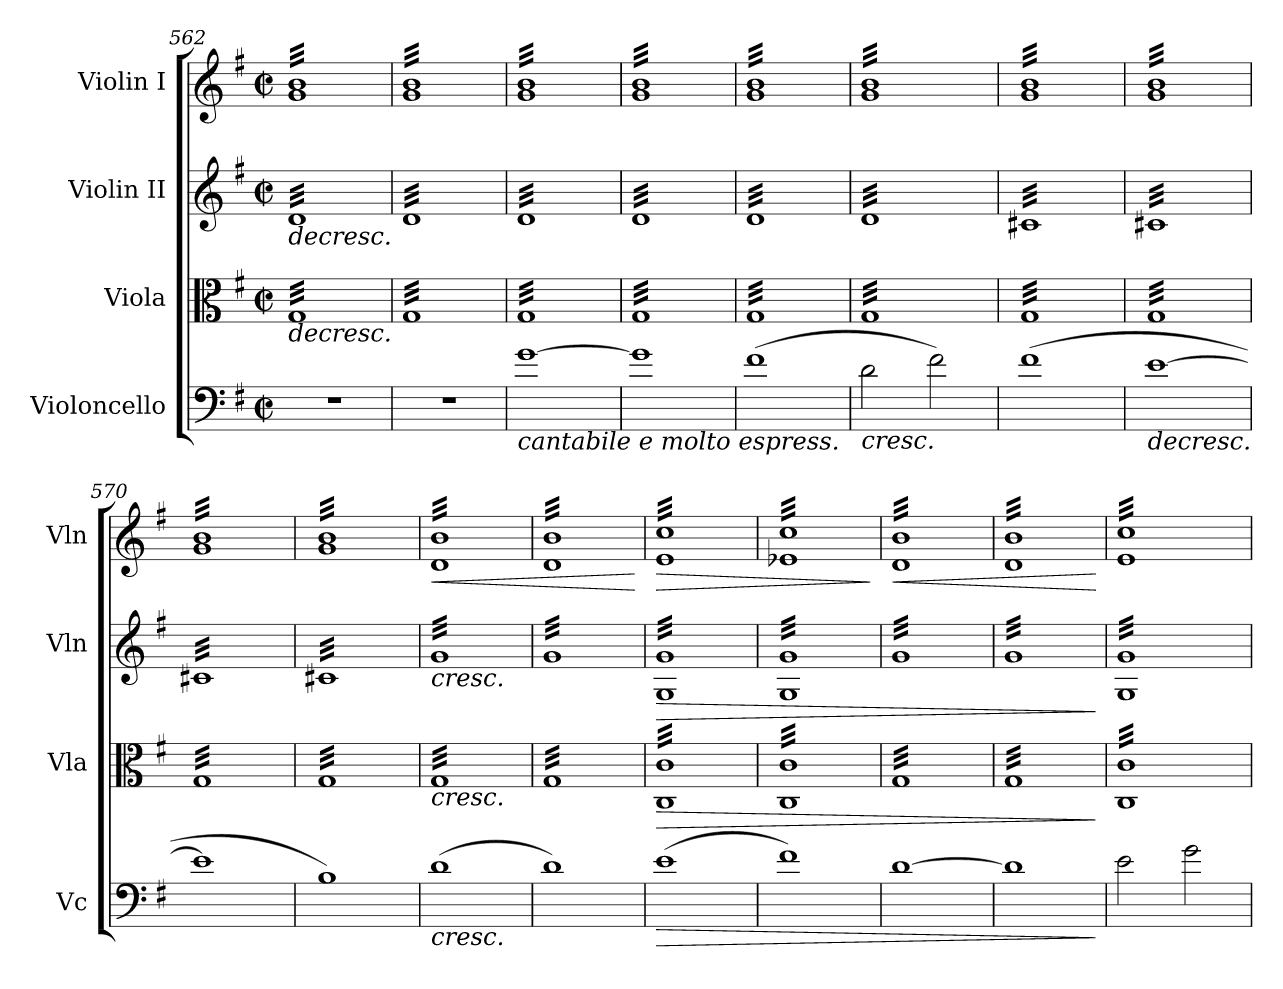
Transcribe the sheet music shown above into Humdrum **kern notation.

**kern	**dynam	**kern	**dynam	**kern	**dynam	**kern	**dynam
*part4	*part4	*part3	*part3	*part2	*part2	*part1	*part1
*staff4	*staff4	*staff3	*staff3	*staff2	*staff2	*staff1	*staff1
*I"Violoncello	*	*I"Viola	*	*I"Violin II	*	*I"Violin I	*
*I'Vc	*	*I'Vla	*	*I'Vln	*	*I'Vln	*
*clefF4	*	*clefC3	*	*clefG2	*	*clefG2	*
*k[f#]	*	*k[f#]	*	*k[f#]	*	*k[f#]	*
*M2/2	*	*M2/2	*	*M2/2	*	*M2/2	*
*met(c|)	*	*met(c|)	*	*met(c|)	*	*met(c|)	*
=562	=562	=562	=562	=562	=562	=562	=562
!	!	!	!LO:HP:b	!	!LO:HP:b	!	!
*	*	*tremolo	*	*	*	*	*
*	*	*	*	*tremolo	*	*	*
*	*	*	*	*	*	*tremolo	*
1r	.	32GLLL	>	32dLLL	>	32g 32bLLL	.
.	.	32G	.	32d	.	32g 32b	.
.	.	32G	.	32d	.	32g 32b	.
.	.	32G	.	32d	.	32g 32b	.
.	.	32G	.	32d	.	32g 32b	.
.	.	32G	.	32d	.	32g 32b	.
.	.	32G	.	32d	.	32g 32b	.
.	.	32G	.	32d	.	32g 32b	.
.	.	32G	.	32d	.	32g 32b	.
.	.	32G	.	32d	.	32g 32b	.
.	.	32G	.	32d	.	32g 32b	.
.	.	32G	.	32d	.	32g 32b	.
.	.	32G	.	32d	.	32g 32b	.
.	.	32G	.	32d	.	32g 32b	.
.	.	32G	.	32d	.	32g 32b	.
.	.	32G	.	32d	.	32g 32b	.
.	.	32G	.	32d	.	32g 32b	.
.	.	32G	.	32d	.	32g 32b	.
.	.	32G	.	32d	.	32g 32b	.
.	.	32G	.	32d	.	32g 32b	.
.	.	32G	.	32d	.	32g 32b	.
.	.	32G	.	32d	.	32g 32b	.
.	.	32G	.	32d	.	32g 32b	.
.	.	32G	.	32d	.	32g 32b	.
.	.	32G	.	32d	.	32g 32b	.
.	.	32G	.	32d	.	32g 32b	.
.	.	32G	.	32d	.	32g 32b	.
.	.	32G	.	32d	.	32g 32b	.
.	.	32G	.	32d	.	32g 32b	.
.	.	32G	.	32d	.	32g 32b	.
.	.	32G	.	32d	.	32g 32b	.
.	.	32GJJJ	.	32dJJJ	.	32g 32bJJJ	.
=563	=563	=563	=563	=563	=563	=563	=563
1r	.	32GLLL	.	32dLLL	.	32g 32bLLL	.
.	.	32G	.	32d	.	32g 32b	.
.	.	32G	.	32d	.	32g 32b	.
.	.	32G	.	32d	.	32g 32b	.
.	.	32G	.	32d	.	32g 32b	.
.	.	32G	.	32d	.	32g 32b	.
.	.	32G	.	32d	.	32g 32b	.
.	.	32G	.	32d	.	32g 32b	.
.	.	32G	.	32d	.	32g 32b	.
.	.	32G	.	32d	.	32g 32b	.
.	.	32G	.	32d	.	32g 32b	.
.	.	32G	.	32d	.	32g 32b	.
.	.	32G	.	32d	.	32g 32b	.
.	.	32G	.	32d	.	32g 32b	.
.	.	32G	.	32d	.	32g 32b	.
.	.	32G	.	32d	.	32g 32b	.
.	.	32G	.	32d	.	32g 32b	.
.	.	32G	.	32d	.	32g 32b	.
.	.	32G	.	32d	.	32g 32b	.
.	.	32G	.	32d	.	32g 32b	.
.	.	32G	.	32d	.	32g 32b	.
.	.	32G	.	32d	.	32g 32b	.
.	.	32G	.	32d	.	32g 32b	.
.	.	32G	.	32d	.	32g 32b	.
.	.	32G	.	32d	.	32g 32b	.
.	.	32G	.	32d	.	32g 32b	.
.	.	32G	.	32d	.	32g 32b	.
.	.	32G	.	32d	.	32g 32b	.
.	.	32G	.	32d	.	32g 32b	.
.	.	32G	.	32d	.	32g 32b	.
.	.	32G	.	32d	.	32g 32b	.
.	.	32GJJJ	.	32dJJJ	.	32g 32bJJJ	.
=564	=564	=564	=564	=564	=564	=564	=564
!LO:TX:b:i:t=cantabile e molto espress.	!	!	!	!	!	!	!
!	!LO:DY:b	!	!	!	!	!	!
[1g	other-dynamics	32GLLL	.	32dLLL	.	32g 32bLLL	.
.	.	32G	.	32d	.	32g 32b	.
.	.	32G	.	32d	.	32g 32b	.
.	.	32G	.	32d	.	32g 32b	.
.	.	32G	.	32d	.	32g 32b	.
.	.	32G	.	32d	.	32g 32b	.
.	.	32G	.	32d	.	32g 32b	.
.	.	32G	.	32d	.	32g 32b	.
.	.	32G	.	32d	.	32g 32b	.
.	.	32G	.	32d	.	32g 32b	.
.	.	32G	.	32d	.	32g 32b	.
.	.	32G	.	32d	.	32g 32b	.
.	.	32G	.	32d	.	32g 32b	.
.	.	32G	.	32d	.	32g 32b	.
.	.	32G	.	32d	.	32g 32b	.
.	.	32G	.	32d	.	32g 32b	.
.	.	32G	.	32d	.	32g 32b	.
.	.	32G	.	32d	.	32g 32b	.
.	.	32G	.	32d	.	32g 32b	.
.	.	32G	.	32d	.	32g 32b	.
.	.	32G	.	32d	.	32g 32b	.
.	.	32G	.	32d	.	32g 32b	.
.	.	32G	.	32d	.	32g 32b	.
.	.	32G	.	32d	.	32g 32b	.
.	.	32G	.	32d	.	32g 32b	.
.	.	32G	.	32d	.	32g 32b	.
.	.	32G	.	32d	.	32g 32b	.
.	.	32G	.	32d	.	32g 32b	.
.	.	32G	.	32d	.	32g 32b	.
.	.	32G	.	32d	.	32g 32b	.
.	.	32G	.	32d	.	32g 32b	.
.	.	32GJJJ	.	32dJJJ	.	32g 32bJJJ	.
!!LO:LB:g=z
=565	=565	=565	=565	=565	=565	=565	=565
1g]	.	32GLLL	.	32dLLL	.	32g 32bLLL	.
.	.	32G	.	32d	.	32g 32b	.
.	.	32G	.	32d	.	32g 32b	.
.	.	32G	.	32d	.	32g 32b	.
.	.	32G	.	32d	.	32g 32b	.
.	.	32G	.	32d	.	32g 32b	.
.	.	32G	.	32d	.	32g 32b	.
.	.	32G	.	32d	.	32g 32b	.
.	.	32G	.	32d	.	32g 32b	.
.	.	32G	.	32d	.	32g 32b	.
.	.	32G	.	32d	.	32g 32b	.
.	.	32G	.	32d	.	32g 32b	.
.	.	32G	.	32d	.	32g 32b	.
.	.	32G	.	32d	.	32g 32b	.
.	.	32G	.	32d	.	32g 32b	.
.	.	32G	.	32d	.	32g 32b	.
.	.	32G	.	32d	.	32g 32b	.
.	.	32G	.	32d	.	32g 32b	.
.	.	32G	.	32d	.	32g 32b	.
.	.	32G	.	32d	.	32g 32b	.
.	.	32G	.	32d	.	32g 32b	.
.	.	32G	.	32d	.	32g 32b	.
.	.	32G	.	32d	.	32g 32b	.
.	.	32G	.	32d	.	32g 32b	.
.	.	32G	.	32d	.	32g 32b	.
.	.	32G	.	32d	.	32g 32b	.
.	.	32G	.	32d	.	32g 32b	.
.	.	32G	.	32d	.	32g 32b	.
.	.	32G	.	32d	.	32g 32b	.
.	.	32G	.	32d	.	32g 32b	.
.	.	32G	.	32d	.	32g 32b	.
.	.	32GJJJ	.	32dJJJ	.	32g 32bJJJ	.
=566	=566	=566	=566	=566	=566	=566	=566
(>1f#	.	32GLLL	.	32dLLL	.	32g 32bLLL	.
.	.	32G	.	32d	.	32g 32b	.
.	.	32G	.	32d	.	32g 32b	.
.	.	32G	.	32d	.	32g 32b	.
.	.	32G	.	32d	.	32g 32b	.
.	.	32G	.	32d	.	32g 32b	.
.	.	32G	.	32d	.	32g 32b	.
.	.	32G	.	32d	.	32g 32b	.
.	.	32G	.	32d	.	32g 32b	.
.	.	32G	.	32d	.	32g 32b	.
.	.	32G	.	32d	.	32g 32b	.
.	.	32G	.	32d	.	32g 32b	.
.	.	32G	.	32d	.	32g 32b	.
.	.	32G	.	32d	.	32g 32b	.
.	.	32G	.	32d	.	32g 32b	.
.	.	32G	.	32d	.	32g 32b	.
.	.	32G	.	32d	.	32g 32b	.
.	.	32G	.	32d	.	32g 32b	.
.	.	32G	.	32d	.	32g 32b	.
.	.	32G	.	32d	.	32g 32b	.
.	.	32G	.	32d	.	32g 32b	.
.	.	32G	.	32d	.	32g 32b	.
.	.	32G	.	32d	.	32g 32b	.
.	.	32G	.	32d	.	32g 32b	.
.	.	32G	.	32d	.	32g 32b	.
.	.	32G	.	32d	.	32g 32b	.
.	.	32G	.	32d	.	32g 32b	.
.	.	32G	.	32d	.	32g 32b	.
.	.	32G	.	32d	.	32g 32b	.
.	.	32G	.	32d	.	32g 32b	.
.	.	32G	.	32d	.	32g 32b	.
.	.	32GJJJ	.	32dJJJ	.	32g 32bJJJ	.
=567	=567	=567	=567	=567	=567	=567	=567
!	!LO:HP:b	!	!	!	!	!	!
2d\	<	32GLLL	.	32dLLL	.	32g 32bLLL	.
.	.	32G	.	32d	.	32g 32b	.
.	.	32G	.	32d	.	32g 32b	.
.	.	32G	.	32d	.	32g 32b	.
.	.	32G	.	32d	.	32g 32b	.
.	.	32G	.	32d	.	32g 32b	.
.	.	32G	.	32d	.	32g 32b	.
.	.	32G	.	32d	.	32g 32b	.
.	.	32G	.	32d	.	32g 32b	.
.	.	32G	.	32d	.	32g 32b	.
.	.	32G	.	32d	.	32g 32b	.
.	.	32G	.	32d	.	32g 32b	.
.	.	32G	.	32d	.	32g 32b	.
.	.	32G	.	32d	.	32g 32b	.
.	.	32G	.	32d	.	32g 32b	.
.	.	32G	.	32d	.	32g 32b	.
2f#\)	.	32G	.	32d	.	32g 32b	.
.	.	32G	.	32d	.	32g 32b	.
.	.	32G	.	32d	.	32g 32b	.
.	.	32G	.	32d	.	32g 32b	.
.	.	32G	.	32d	.	32g 32b	.
.	.	32G	.	32d	.	32g 32b	.
.	.	32G	.	32d	.	32g 32b	.
.	.	32G	.	32d	.	32g 32b	.
.	.	32G	.	32d	.	32g 32b	.
.	.	32G	.	32d	.	32g 32b	.
.	.	32G	.	32d	.	32g 32b	.
.	.	32G	.	32d	.	32g 32b	.
.	.	32G	.	32d	.	32g 32b	.
.	.	32G	.	32d	.	32g 32b	.
.	.	32G	.	32d	.	32g 32b	.
.	.	32GJJJ	.	32dJJJ	.	32g 32bJJJ	.
=568	=568	=568	=568	=568	=568	=568	=568
(>1f#	.	32GLLL	.	32c#XLLL	.	32g 32bLLL	.
.	.	32G	.	32c#X	.	32g 32b	.
.	.	32G	.	32c#X	.	32g 32b	.
.	.	32G	.	32c#X	.	32g 32b	.
.	.	32G	.	32c#X	.	32g 32b	.
.	.	32G	.	32c#X	.	32g 32b	.
.	.	32G	.	32c#X	.	32g 32b	.
.	.	32G	.	32c#X	.	32g 32b	.
.	.	32G	.	32c#X	.	32g 32b	.
.	.	32G	.	32c#X	.	32g 32b	.
.	.	32G	.	32c#X	.	32g 32b	.
.	.	32G	.	32c#X	.	32g 32b	.
.	.	32G	.	32c#X	.	32g 32b	.
.	.	32G	.	32c#X	.	32g 32b	.
.	.	32G	.	32c#X	.	32g 32b	.
.	.	32G	.	32c#X	.	32g 32b	.
.	.	32G	.	32c#X	.	32g 32b	.
.	.	32G	.	32c#X	.	32g 32b	.
.	.	32G	.	32c#X	.	32g 32b	.
.	.	32G	.	32c#X	.	32g 32b	.
.	.	32G	.	32c#X	.	32g 32b	.
.	.	32G	.	32c#X	.	32g 32b	.
.	.	32G	.	32c#X	.	32g 32b	.
.	.	32G	.	32c#X	.	32g 32b	.
.	.	32G	.	32c#X	.	32g 32b	.
.	.	32G	.	32c#X	.	32g 32b	.
.	.	32G	.	32c#X	.	32g 32b	.
.	.	32G	.	32c#X	.	32g 32b	.
.	.	32G	.	32c#X	.	32g 32b	.
.	.	32G	.	32c#X	.	32g 32b	.
.	.	32G	.	32c#X	.	32g 32b	.
.	.	32GJJJ	.	32c#XJJJ	.	32g 32bJJJ	.
=569	=569	=569	=569	=569	=569	=569	=569
!	!LO:HP:b	!	!	!	!	!	!
[1e	>	32GLLL	.	32c#XLLL	.	32g 32bLLL	.
.	.	32G	.	32c#X	.	32g 32b	.
.	.	32G	.	32c#X	.	32g 32b	.
.	.	32G	.	32c#X	.	32g 32b	.
.	.	32G	.	32c#X	.	32g 32b	.
.	.	32G	.	32c#X	.	32g 32b	.
.	.	32G	.	32c#X	.	32g 32b	.
.	.	32G	.	32c#X	.	32g 32b	.
.	.	32G	.	32c#X	.	32g 32b	.
.	.	32G	.	32c#X	.	32g 32b	.
.	.	32G	.	32c#X	.	32g 32b	.
.	.	32G	.	32c#X	.	32g 32b	.
.	.	32G	.	32c#X	.	32g 32b	.
.	.	32G	.	32c#X	.	32g 32b	.
.	.	32G	.	32c#X	.	32g 32b	.
.	.	32G	.	32c#X	.	32g 32b	.
.	.	32G	.	32c#X	.	32g 32b	.
.	.	32G	.	32c#X	.	32g 32b	.
.	.	32G	.	32c#X	.	32g 32b	.
.	.	32G	.	32c#X	.	32g 32b	.
.	.	32G	.	32c#X	.	32g 32b	.
.	.	32G	.	32c#X	.	32g 32b	.
.	.	32G	.	32c#X	.	32g 32b	.
.	.	32G	.	32c#X	.	32g 32b	.
.	.	32G	.	32c#X	.	32g 32b	.
.	.	32G	.	32c#X	.	32g 32b	.
.	.	32G	.	32c#X	.	32g 32b	.
.	.	32G	.	32c#X	.	32g 32b	.
.	.	32G	.	32c#X	.	32g 32b	.
.	.	32G	.	32c#X	.	32g 32b	.
.	.	32G	.	32c#X	.	32g 32b	.
.	.	32GJJJ	.	32c#XJJJ	.	32g 32bJJJ	.
=570	=570	=570	=570	=570	=570	=570	=570
1e]	.	32GLLL	.	32c#XLLL	.	32g 32bLLL	.
.	.	32G	.	32c#X	.	32g 32b	.
.	.	32G	.	32c#X	.	32g 32b	.
.	.	32G	.	32c#X	.	32g 32b	.
.	.	32G	.	32c#X	.	32g 32b	.
.	.	32G	.	32c#X	.	32g 32b	.
.	.	32G	.	32c#X	.	32g 32b	.
.	.	32G	.	32c#X	.	32g 32b	.
.	.	32G	.	32c#X	.	32g 32b	.
.	.	32G	.	32c#X	.	32g 32b	.
.	.	32G	.	32c#X	.	32g 32b	.
.	.	32G	.	32c#X	.	32g 32b	.
.	.	32G	.	32c#X	.	32g 32b	.
.	.	32G	.	32c#X	.	32g 32b	.
.	.	32G	.	32c#X	.	32g 32b	.
.	.	32G	.	32c#X	.	32g 32b	.
.	.	32G	.	32c#X	.	32g 32b	.
.	.	32G	.	32c#X	.	32g 32b	.
.	.	32G	.	32c#X	.	32g 32b	.
.	.	32G	.	32c#X	.	32g 32b	.
.	.	32G	.	32c#X	.	32g 32b	.
.	.	32G	.	32c#X	.	32g 32b	.
.	.	32G	.	32c#X	.	32g 32b	.
.	.	32G	.	32c#X	.	32g 32b	.
.	.	32G	.	32c#X	.	32g 32b	.
.	.	32G	.	32c#X	.	32g 32b	.
.	.	32G	.	32c#X	.	32g 32b	.
.	.	32G	.	32c#X	.	32g 32b	.
.	.	32G	.	32c#X	.	32g 32b	.
.	.	32G	.	32c#X	.	32g 32b	.
.	.	32G	.	32c#X	.	32g 32b	.
.	.	32GJJJ	.	32c#XJJJ	.	32g 32bJJJ	.
.	[	.	.	.	.	.	.
=571	=571	=571	=571	=571	=571	=571	=571
1B)	.	32GLLL	.	32c#XLLL	.	32g 32bLLL	.
.	.	32G	.	32c#X	.	32g 32b	.
.	.	32G	.	32c#X	.	32g 32b	.
.	.	32G	.	32c#X	.	32g 32b	.
.	.	32G	.	32c#X	.	32g 32b	.
.	.	32G	.	32c#X	.	32g 32b	.
.	.	32G	.	32c#X	.	32g 32b	.
.	.	32G	.	32c#X	.	32g 32b	.
.	.	32G	.	32c#X	.	32g 32b	.
.	.	32G	.	32c#X	.	32g 32b	.
.	.	32G	.	32c#X	.	32g 32b	.
.	.	32G	.	32c#X	.	32g 32b	.
.	.	32G	.	32c#X	.	32g 32b	.
.	.	32G	.	32c#X	.	32g 32b	.
.	.	32G	.	32c#X	.	32g 32b	.
.	.	32G	.	32c#X	.	32g 32b	.
.	.	32G	.	32c#X	.	32g 32b	.
.	.	32G	.	32c#X	.	32g 32b	.
.	.	32G	.	32c#X	.	32g 32b	.
.	.	32G	.	32c#X	.	32g 32b	.
.	.	32G	.	32c#X	.	32g 32b	.
.	.	32G	.	32c#X	.	32g 32b	.
.	.	32G	.	32c#X	.	32g 32b	.
.	.	32G	.	32c#X	.	32g 32b	.
.	.	32G	.	32c#X	.	32g 32b	.
.	.	32G	.	32c#X	.	32g 32b	.
.	.	32G	.	32c#X	.	32g 32b	.
.	.	32G	.	32c#X	.	32g 32b	.
.	.	32G	.	32c#X	.	32g 32b	.
.	.	32G	.	32c#X	.	32g 32b	.
.	.	32G	.	32c#X	.	32g 32b	.
.	.	32GJJJ	.	32c#XJJJ	.	32g 32bJJJ	.
=572	=572	=572	=572	=572	=572	=572	=572
!	!LO:HP:b	!	!LO:HP:b	!	!LO:HP:b	!	!LO:HP:b
(>1d	<	32GLLL	<	32gLLL	<	32d 32bLLL	<
.	.	32G	.	32g	.	32d 32b	.
.	.	32G	.	32g	.	32d 32b	.
.	.	32G	.	32g	.	32d 32b	.
.	.	32G	.	32g	.	32d 32b	.
.	.	32G	.	32g	.	32d 32b	.
.	.	32G	.	32g	.	32d 32b	.
.	.	32G	.	32g	.	32d 32b	.
.	.	32G	.	32g	.	32d 32b	.
.	.	32G	.	32g	.	32d 32b	.
.	.	32G	.	32g	.	32d 32b	.
.	.	32G	.	32g	.	32d 32b	.
.	.	32G	.	32g	.	32d 32b	.
.	.	32G	.	32g	.	32d 32b	.
.	.	32G	.	32g	.	32d 32b	.
.	.	32G	.	32g	.	32d 32b	.
.	.	32G	.	32g	.	32d 32b	.
.	.	32G	.	32g	.	32d 32b	.
.	.	32G	.	32g	.	32d 32b	.
.	.	32G	.	32g	.	32d 32b	.
.	.	32G	.	32g	.	32d 32b	.
.	.	32G	.	32g	.	32d 32b	.
.	.	32G	.	32g	.	32d 32b	.
.	.	32G	.	32g	.	32d 32b	.
.	.	32G	.	32g	.	32d 32b	.
.	.	32G	.	32g	.	32d 32b	.
.	.	32G	.	32g	.	32d 32b	.
.	.	32G	.	32g	.	32d 32b	.
.	.	32G	.	32g	.	32d 32b	.
.	.	32G	.	32g	.	32d 32b	.
.	.	32G	.	32g	.	32d 32b	.
.	.	32GJJJ	.	32gJJJ	.	32d 32bJJJ	.
=573	=573	=573	=573	=573	=573	=573	=573
1d)	.	32GLLL	.	32gLLL	.	32d 32bLLL	.
.	.	32G	.	32g	.	32d 32b	.
.	.	32G	.	32g	.	32d 32b	.
.	.	32G	.	32g	.	32d 32b	.
.	.	32G	.	32g	.	32d 32b	.
.	.	32G	.	32g	.	32d 32b	.
.	.	32G	.	32g	.	32d 32b	.
.	.	32G	.	32g	.	32d 32b	.
.	.	32G	.	32g	.	32d 32b	.
.	.	32G	.	32g	.	32d 32b	.
.	.	32G	.	32g	.	32d 32b	.
.	.	32G	.	32g	.	32d 32b	.
.	.	32G	.	32g	.	32d 32b	.
.	.	32G	.	32g	.	32d 32b	.
.	.	32G	.	32g	.	32d 32b	.
.	.	32G	.	32g	.	32d 32b	.
.	.	32G	.	32g	.	32d 32b	.
.	.	32G	.	32g	.	32d 32b	.
.	.	32G	.	32g	.	32d 32b	.
.	.	32G	.	32g	.	32d 32b	.
.	.	32G	.	32g	.	32d 32b	.
.	.	32G	.	32g	.	32d 32b	.
.	.	32G	.	32g	.	32d 32b	.
.	.	32G	.	32g	.	32d 32b	.
.	.	32G	.	32g	.	32d 32b	.
.	.	32G	.	32g	.	32d 32b	.
.	.	32G	.	32g	.	32d 32b	.
.	.	32G	.	32g	.	32d 32b	.
.	.	32G	.	32g	.	32d 32b	.
.	.	32G	.	32g	.	32d 32b	.
.	.	32G	.	32g	.	32d 32b	.
.	.	32GJJJ	.	32gJJJ	.	32d 32bJJJ	.
.	]	.	]	.	]	.	[
=574	=574	=574	=574	=574	=574	=574	=574
!	!LO:HP:b	!	!LO:HP:b	!	!LO:HP:b	!	!LO:HP:b
(>1e	>	32C 32cLLL	>	32G 32gLLL	>	32e 32ccLLL	>
.	.	32C 32c	.	32G 32g	.	32e 32cc	.
.	.	32C 32c	.	32G 32g	.	32e 32cc	.
.	.	32C 32c	.	32G 32g	.	32e 32cc	.
.	.	32C 32c	.	32G 32g	.	32e 32cc	.
.	.	32C 32c	.	32G 32g	.	32e 32cc	.
.	.	32C 32c	.	32G 32g	.	32e 32cc	.
.	.	32C 32c	.	32G 32g	.	32e 32cc	.
.	.	32C 32c	.	32G 32g	.	32e 32cc	.
.	.	32C 32c	.	32G 32g	.	32e 32cc	.
.	.	32C 32c	.	32G 32g	.	32e 32cc	.
.	.	32C 32c	.	32G 32g	.	32e 32cc	.
.	.	32C 32c	.	32G 32g	.	32e 32cc	.
.	.	32C 32c	.	32G 32g	.	32e 32cc	.
.	.	32C 32c	.	32G 32g	.	32e 32cc	.
.	.	32C 32c	.	32G 32g	.	32e 32cc	.
.	.	32C 32c	.	32G 32g	.	32e 32cc	.
.	.	32C 32c	.	32G 32g	.	32e 32cc	.
.	.	32C 32c	.	32G 32g	.	32e 32cc	.
.	.	32C 32c	.	32G 32g	.	32e 32cc	.
.	.	32C 32c	.	32G 32g	.	32e 32cc	.
.	.	32C 32c	.	32G 32g	.	32e 32cc	.
.	.	32C 32c	.	32G 32g	.	32e 32cc	.
.	.	32C 32c	.	32G 32g	.	32e 32cc	.
.	.	32C 32c	.	32G 32g	.	32e 32cc	.
.	.	32C 32c	.	32G 32g	.	32e 32cc	.
.	.	32C 32c	.	32G 32g	.	32e 32cc	.
.	.	32C 32c	.	32G 32g	.	32e 32cc	.
.	.	32C 32c	.	32G 32g	.	32e 32cc	.
.	.	32C 32c	.	32G 32g	.	32e 32cc	.
.	.	32C 32c	.	32G 32g	.	32e 32cc	.
.	.	32C 32cJJJ	.	32G 32gJJJ	.	32e 32ccJJJ	.
=575	=575	=575	=575	=575	=575	=575	=575
1f#)	.	32C 32cLLL	.	32G 32gLLL	.	32e-X 32ccLLL	.
.	.	32C 32c	.	32G 32g	.	32e-X 32cc	.
.	.	32C 32c	.	32G 32g	.	32e-X 32cc	.
.	.	32C 32c	.	32G 32g	.	32e-X 32cc	.
.	.	32C 32c	.	32G 32g	.	32e-X 32cc	.
.	.	32C 32c	.	32G 32g	.	32e-X 32cc	.
.	.	32C 32c	.	32G 32g	.	32e-X 32cc	.
.	.	32C 32c	.	32G 32g	.	32e-X 32cc	.
.	.	32C 32c	.	32G 32g	.	32e-X 32cc	.
.	.	32C 32c	.	32G 32g	.	32e-X 32cc	.
.	.	32C 32c	.	32G 32g	.	32e-X 32cc	.
.	.	32C 32c	.	32G 32g	.	32e-X 32cc	.
.	.	32C 32c	.	32G 32g	.	32e-X 32cc	.
.	.	32C 32c	.	32G 32g	.	32e-X 32cc	.
.	.	32C 32c	.	32G 32g	.	32e-X 32cc	.
.	.	32C 32c	.	32G 32g	.	32e-X 32cc	.
.	.	32C 32c	.	32G 32g	.	32e-X 32cc	.
.	.	32C 32c	.	32G 32g	.	32e-X 32cc	.
.	.	32C 32c	.	32G 32g	.	32e-X 32cc	.
.	.	32C 32c	.	32G 32g	.	32e-X 32cc	.
.	.	32C 32c	.	32G 32g	.	32e-X 32cc	.
.	.	32C 32c	.	32G 32g	.	32e-X 32cc	.
.	.	32C 32c	.	32G 32g	.	32e-X 32cc	.
.	.	32C 32c	.	32G 32g	.	32e-X 32cc	.
.	.	32C 32c	.	32G 32g	.	32e-X 32cc	.
.	.	32C 32c	.	32G 32g	.	32e-X 32cc	.
.	.	32C 32c	.	32G 32g	.	32e-X 32cc	.
.	.	32C 32c	.	32G 32g	.	32e-X 32cc	.
.	.	32C 32c	.	32G 32g	.	32e-X 32cc	.
.	.	32C 32c	.	32G 32g	.	32e-X 32cc	.
.	.	32C 32c	.	32G 32g	.	32e-X 32cc	.
.	.	32C 32cJJJ	.	32G 32gJJJ	.	32e-X 32ccJJJ	.
.	[	.	[	.	[	.	]
=576	=576	=576	=576	=576	=576	=576	=576
!	!	!	!	!	!	!	!LO:HP:b
[1d	.	32GLLL	.	32gLLL	.	32d 32bLLL	<
.	.	32G	.	32g	.	32d 32b	.
.	.	32G	.	32g	.	32d 32b	.
.	.	32G	.	32g	.	32d 32b	.
.	.	32G	.	32g	.	32d 32b	.
.	.	32G	.	32g	.	32d 32b	.
.	.	32G	.	32g	.	32d 32b	.
.	.	32G	.	32g	.	32d 32b	.
.	.	32G	.	32g	.	32d 32b	.
.	.	32G	.	32g	.	32d 32b	.
.	.	32G	.	32g	.	32d 32b	.
.	.	32G	.	32g	.	32d 32b	.
.	.	32G	.	32g	.	32d 32b	.
.	.	32G	.	32g	.	32d 32b	.
.	.	32G	.	32g	.	32d 32b	.
.	.	32G	.	32g	.	32d 32b	.
.	.	32G	.	32g	.	32d 32b	.
.	.	32G	.	32g	.	32d 32b	.
.	.	32G	.	32g	.	32d 32b	.
.	.	32G	.	32g	.	32d 32b	.
.	.	32G	.	32g	.	32d 32b	.
.	.	32G	.	32g	.	32d 32b	.
.	.	32G	.	32g	.	32d 32b	.
.	.	32G	.	32g	.	32d 32b	.
.	.	32G	.	32g	.	32d 32b	.
.	.	32G	.	32g	.	32d 32b	.
.	.	32G	.	32g	.	32d 32b	.
.	.	32G	.	32g	.	32d 32b	.
.	.	32G	.	32g	.	32d 32b	.
.	.	32G	.	32g	.	32d 32b	.
.	.	32G	.	32g	.	32d 32b	.
.	.	32GJJJ	.	32gJJJ	.	32d 32bJJJ	.
=577	=577	=577	=577	=577	=577	=577	=577
1d]	.	32GLLL	.	32gLLL	.	32d 32bLLL	.
.	.	32G	.	32g	.	32d 32b	.
.	.	32G	.	32g	.	32d 32b	.
.	.	32G	.	32g	.	32d 32b	.
.	.	32G	.	32g	.	32d 32b	.
.	.	32G	.	32g	.	32d 32b	.
.	.	32G	.	32g	.	32d 32b	.
.	.	32G	.	32g	.	32d 32b	.
.	.	32G	.	32g	.	32d 32b	.
.	.	32G	.	32g	.	32d 32b	.
.	.	32G	.	32g	.	32d 32b	.
.	.	32G	.	32g	.	32d 32b	.
.	.	32G	.	32g	.	32d 32b	.
.	.	32G	.	32g	.	32d 32b	.
.	.	32G	.	32g	.	32d 32b	.
.	.	32G	.	32g	.	32d 32b	.
.	.	32G	.	32g	.	32d 32b	.
.	.	32G	.	32g	.	32d 32b	.
.	.	32G	.	32g	.	32d 32b	.
.	.	32G	.	32g	.	32d 32b	.
.	.	32G	.	32g	.	32d 32b	.
.	.	32G	.	32g	.	32d 32b	.
.	.	32G	.	32g	.	32d 32b	.
.	.	32G	.	32g	.	32d 32b	.
.	.	32G	.	32g	.	32d 32b	.
.	.	32G	.	32g	.	32d 32b	.
.	.	32G	.	32g	.	32d 32b	.
.	.	32G	.	32g	.	32d 32b	.
.	.	32G	.	32g	.	32d 32b	.
.	.	32G	.	32g	.	32d 32b	.
.	.	32G	.	32g	.	32d 32b	.
.	.	32GJJJ	.	32gJJJ	.	32d 32bJJJ	.
.	]	.	]	.	]	.	[
=578	=578	=578	=578	=578	=578	=578	=578
2e\	.	32C 32cLLL	.	32G 32gLLL	.	32e 32ccLLL	.
.	.	32C 32c	.	32G 32g	.	32e 32cc	.
.	.	32C 32c	.	32G 32g	.	32e 32cc	.
.	.	32C 32c	.	32G 32g	.	32e 32cc	.
.	.	32C 32c	.	32G 32g	.	32e 32cc	.
.	.	32C 32c	.	32G 32g	.	32e 32cc	.
.	.	32C 32c	.	32G 32g	.	32e 32cc	.
.	.	32C 32c	.	32G 32g	.	32e 32cc	.
.	.	32C 32c	.	32G 32g	.	32e 32cc	.
.	.	32C 32c	.	32G 32g	.	32e 32cc	.
.	.	32C 32c	.	32G 32g	.	32e 32cc	.
.	.	32C 32c	.	32G 32g	.	32e 32cc	.
.	.	32C 32c	.	32G 32g	.	32e 32cc	.
.	.	32C 32c	.	32G 32g	.	32e 32cc	.
.	.	32C 32c	.	32G 32g	.	32e 32cc	.
.	.	32C 32c	.	32G 32g	.	32e 32cc	.
2g\	.	32C 32c	.	32G 32g	.	32e 32cc	.
.	.	32C 32c	.	32G 32g	.	32e 32cc	.
.	.	32C 32c	.	32G 32g	.	32e 32cc	.
.	.	32C 32c	.	32G 32g	.	32e 32cc	.
.	.	32C 32c	.	32G 32g	.	32e 32cc	.
.	.	32C 32c	.	32G 32g	.	32e 32cc	.
.	.	32C 32c	.	32G 32g	.	32e 32cc	.
.	.	32C 32c	.	32G 32g	.	32e 32cc	.
.	.	32C 32c	.	32G 32g	.	32e 32cc	.
.	.	32C 32c	.	32G 32g	.	32e 32cc	.
.	.	32C 32c	.	32G 32g	.	32e 32cc	.
.	.	32C 32c	.	32G 32g	.	32e 32cc	.
.	.	32C 32c	.	32G 32g	.	32e 32cc	.
.	.	32C 32c	.	32G 32g	.	32e 32cc	.
.	.	32C 32c	.	32G 32g	.	32e 32cc	.
.	.	32C 32cJJJ	.	32G 32gJJJ	.	32e 32ccJJJ	.
*	*	*	*	*	*	*Xtremolo	*
*	*	*	*	*Xtremolo	*	*	*
*	*	*Xtremolo	*	*	*	*	*
=	=	=	=	=	=	=	=
*-	*-	*-	*-	*-	*-	*-	*-
